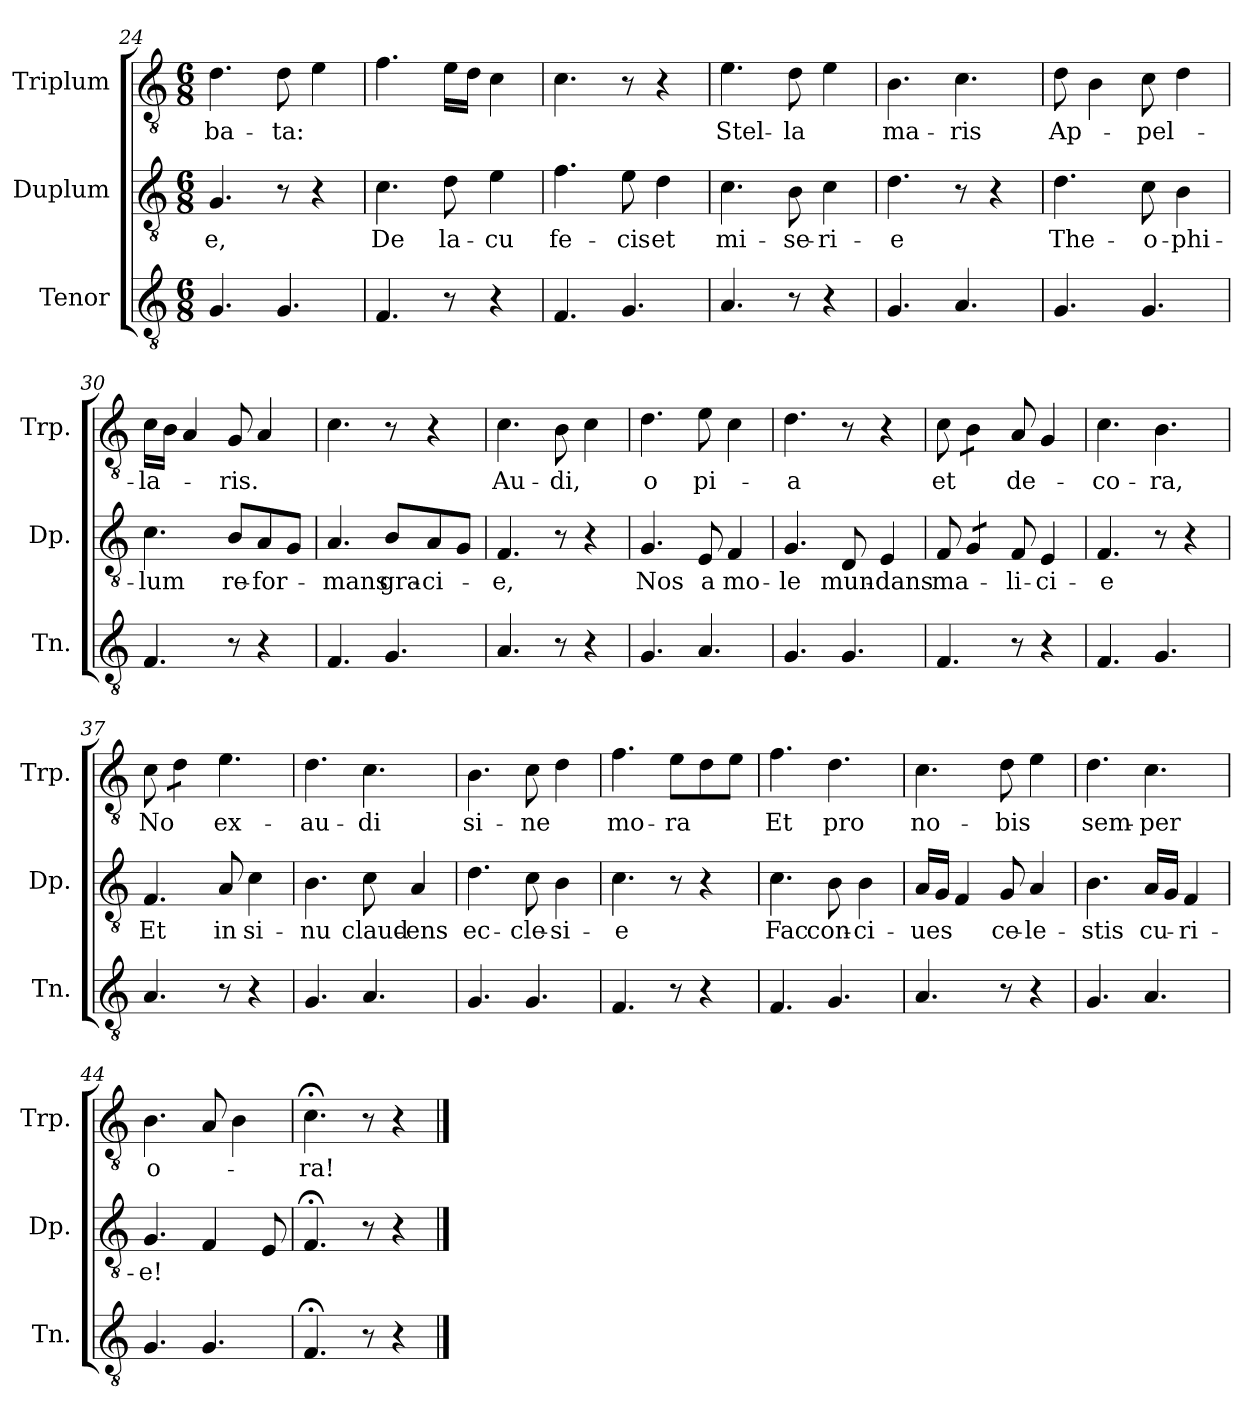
**kern	**kern	**text	**kern	**text
*part3	*part2	*part2	*part1	*part1
*staff3	*staff2	*staff2	*staff1	*staff1
*I"Tenor	*I"Duplum	*	*I"Triplum	*
*I'Tn.	*I'Dp.	*	*I'Trp.	*
*clefGv2	*clefGv2	*	*clefGv2	*
*k[]	*k[]	*	*k[]	*
*M6/8	*M6/8	*	*M6/8	*
=24	=24	=24	=24	=24
!	!	!LO:LY:b	!	!LO:LY:b
4.G/	4.G/	-e,	4.d\	-ba-
!	!	!	!	!LO:LY:b
4.G/	8r	.	8d\	-ta:
.	4r	.	4e\	.
!!LO:LB:g=z
=25	=25	=25	=25	=25
!	!	!LO:LY:b	!	!
4.F/	4.c\	De	4.f\	.
!	!	!LO:LY:b	!	!
8r	8d\	la-	16e\LL	.
.	.	.	16d\JJ	.
!	!	!LO:LY:b	!	!
4r	4e\	-cu	4c\	.
=26	=26	=26	=26	=26
!	!	!LO:LY:b	!	!
4.F/	4.f\	fe-	4.c\	.
!	!	!LO:LY:b	!	!
4.G/	8e\	-cis	8r	.
!	!	!LO:LY:b	!	!
.	4d\	et	4r	.
=27	=27	=27	=27	=27
!	!	!LO:LY:b	!	!LO:LY:b
4.A/	4.c\	mi-	4.e\	Stel-
!	!	!LO:LY:b	!	!LO:LY:b
8r	8B\	-se-	8d\	-la
!	!	!LO:LY:b	!	!
4r	4c\	-ri-	4e\	.
=28	=28	=28	=28	=28
!	!	!LO:LY:b	!	!LO:LY:b
4.G/	4.d\	-e	4.B\	ma-
!	!	!	!	!LO:LY:b
4.A/	8r	.	4.c\	-ris
.	4r	.	.	.
=29	=29	=29	=29	=29
!	!	!LO:LY:b	!	!LO:LY:b
4.G/	4.d\	The-	8d\	Ap-
.	.	.	4B\	.
!	!	!LO:LY:b	!	!LO:LY:b
4.G/	8c\	-o-	8c\	-pel-
!	!	!LO:LY:b	!	!
.	4B\	-phi-	4d\	.
=30	=30	=30	=30	=30
!	!	!LO:LY:b	!	!LO:LY:b
4.F/	4.c\	-lum	16c\LL	-la-
.	.	.	16B\JJ	.
.	.	.	4A/	.
!	!	!LO:LY:b	!	!LO:LY:b
8r	8B/L	re-	8G/	-ris.
!	!	!LO:LY:b	!	!
4r	8A/	-for-	4A/	.
.	8G/J	.	.	.
=31	=31	=31	=31	=31
!	!	!LO:LY:b	!	!
4.F/	4.A/	-mans	4.c\	.
!	!	!LO:LY:b	!	!
4.G/	8B/L	gra-	8r	.
!	!	!LO:LY:b	!	!
.	8A/	-ci-	4r	.
.	8G/J	.	.	.
=32	=32	=32	=32	=32
!	!	!LO:LY:b	!	!LO:LY:b
4.A/	4.F/	-e,	4.c\	Au-
!	!	!	!	!LO:LY:b
8r	8r	.	8B\	-di,
4r	4r	.	4c\	.
!!LO:LB:g=z
=33	=33	=33	=33	=33
!	!	!LO:LY:b	!	!LO:LY:b
4.G/	4.G/	Nos	4.d\	o
!	!	!LO:LY:b	!	!LO:LY:b
4.A/	8E/	a	8e\	pi-
!	!	!LO:LY:b	!	!
.	4F/	mo-	4c\	.
=34	=34	=34	=34	=34
!	!	!LO:LY:b	!	!LO:LY:b
4.G/	4.G/	-le	4.d\	-a
!	!	!LO:LY:b	!	!
4.G/	8D/	mun-	8r	.
!	!	!LO:LY:b	!	!
.	4E/	-dans	4r	.
=35	=35	=35	=35	=35
!	!	!LO:LY:b	!	!LO:LY:b
4.F/	8F/	ma-	8c\	et
*	*tremolo	*	*	*
*	*	*	*tremolo	*
.	8G/L	.	8B\L	.
.	8G/J	.	8B\J	.
*	*	*	*Xtremolo	*
*	*Xtremolo	*	*	*
!	!	!LO:LY:b	!	!LO:LY:b
8r	8F/	-li-	8A/	de-
!	!	!LO:LY:b	!	!
4r	4E/	-ci-	4G/	.
=36	=36	=36	=36	=36
!	!	!LO:LY:b	!	!LO:LY:b
4.F/	4.F/	-e	4.c\	-co-
!	!	!	!	!LO:LY:b
4.G/	8r	.	4.B\	-ra,
.	4r	.	.	.
=37	=37	=37	=37	=37
!	!	!LO:LY:b	!	!LO:LY:b
4.A/	4.F/	Et	8c\	No
*	*	*	*tremolo	*
.	.	.	8d\L	.
.	.	.	8d\J	.
*	*	*	*Xtremolo	*
!	!	!LO:LY:b	!	!LO:LY:b
8r	8A/	in	4.e\	ex-
!	!	!LO:LY:b	!	!
4r	4c\	si-	.	.
=38	=38	=38	=38	=38
!	!	!LO:LY:b	!	!LO:LY:b
4.G/	4.B\	-nu	4.d\	-au-
!	!	!LO:LY:b	!	!LO:LY:b
4.A/	8c\	claud-	4.c\	-di
!	!	!LO:LY:b	!	!
.	4A/	-ens	.	.
=39	=39	=39	=39	=39
!	!	!LO:LY:b	!	!LO:LY:b
4.G/	4.d\	ec-	4.B\	si-
!	!	!LO:LY:b	!	!LO:LY:b
4.G/	8c\	-cle-	8c\	-ne
!	!	!LO:LY:b	!	!
.	4B\	-si-	4d\	.
=40	=40	=40	=40	=40
!	!	!LO:LY:b	!	!LO:LY:b
4.F/	4.c\	-e	4.f\	mo-
!	!	!	!	!LO:LY:b
8r	8r	.	8e\L	-ra
4r	4r	.	8d\	.
.	.	.	8e\J	.
!!LO:LB:g=z
=41	=41	=41	=41	=41
!	!	!LO:LY:b	!	!LO:LY:b
4.F/	4.c\	Fac	4.f\	Et
!	!	!LO:LY:b	!	!LO:LY:b
4.G/	8B\	con-	4.d\	pro
!	!	!LO:LY:b	!	!
.	4B\	-ci-	.	.
=42	=42	=42	=42	=42
!	!	!LO:LY:b	!	!LO:LY:b
4.A/	16A/LL	-ues	4.c\	no-
.	16G/JJ	.	.	.
.	4F/	.	.	.
!	!	!LO:LY:b	!	!LO:LY:b
8r	8G/	ce-	8d\	-bis
!	!	!LO:LY:b	!	!
4r	4A/	-le-	4e\	.
=43	=43	=43	=43	=43
!	!	!LO:LY:b	!	!LO:LY:b
4.G/	4.B\	-stis	4.d\	sem-
!	!	!LO:LY:b	!	!LO:LY:b
4.A/	16A/LL	cu-	4.c\	-per
.	16G/JJ	.	.	.
!	!	!LO:LY:b	!	!
.	4F/	-ri-	.	.
=44	=44	=44	=44	=44
!	!	!LO:LY:b	!	!LO:LY:b
4.G/	4.G/	-e!	4.B\	o-
4.G/	4F/	.	8A/	.
.	.	.	4B\	.
.	8E/	.	.	.
=45	=45	=45	=45	=45
!	!	!	!	!LO:LY:b
4.F;</	4.F;</	.	4.c;<\	-ra!
8r	8r	.	8r	.
4r	4r	.	4r	.
==	==	==	==	==
*-	*-	*-	*-	*-
